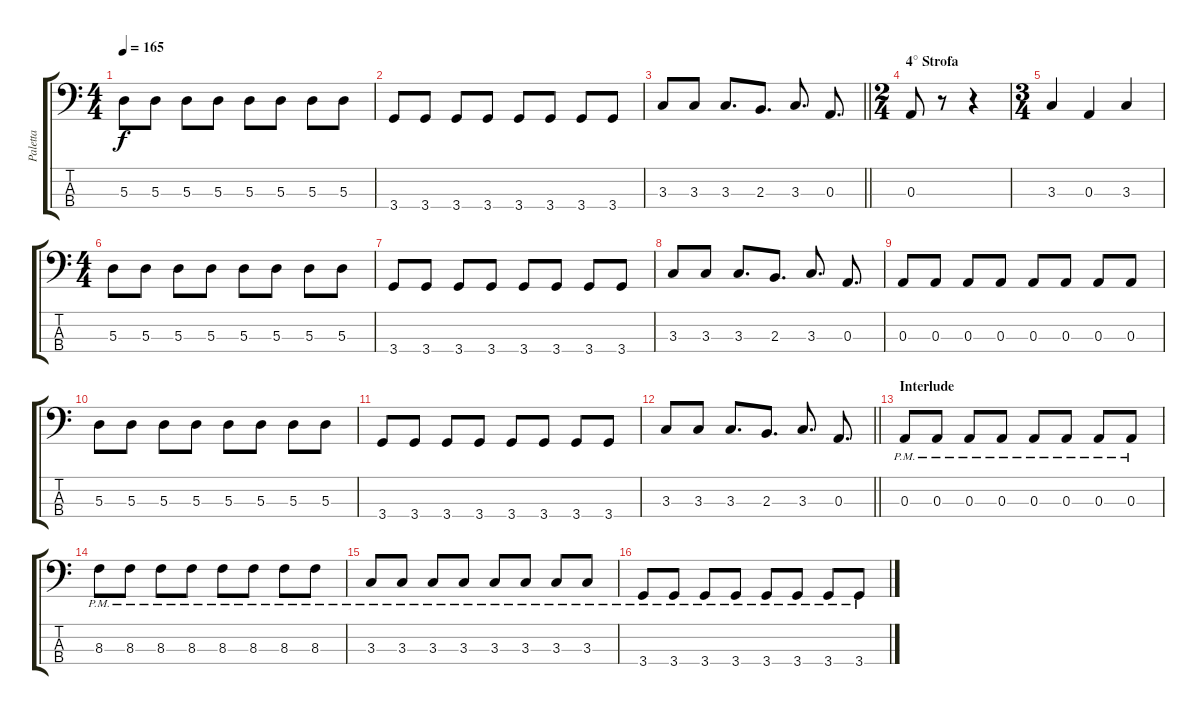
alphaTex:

\track ("Paletta" "Paletta") {instrument electricbasspick}
\staff {score tabs}
\tuning (G2 D2 A1 E1) {hide}
\ts (4 4)
\tempo 165
\clef f4
\ks c
5.3.8{dy f} 5.3.8 5.3.8 5.3.8 5.3.8 5.3.8 5.3.8 5.3.8 |
3.4.8 3.4.8 3.4.8 3.4.8 3.4.8 3.4.8 3.4.8 3.4.8 |
\barLineRight lightlight
3.3.8 3.3.8 3.3.8{d} 2.3.8{d} 3.3.8{d} 0.3.8{d} |
\ts (2 4)
\section ("" "4° Strofa")
0.3.8 r.8 r.4 |
\ts (3 4)
3.3.4 0.3.4 3.3.4 |
\ts (4 4)
5.3.8 5.3.8 5.3.8 5.3.8 5.3.8 5.3.8 5.3.8 5.3.8 |
3.4.8 3.4.8 3.4.8 3.4.8 3.4.8 3.4.8 3.4.8 3.4.8 |
3.3.8 3.3.8 3.3.8{d} 2.3.8{d} 3.3.8{d} 0.3.8{d} |
0.3.8 0.3.8 0.3.8 0.3.8 0.3.8 0.3.8 0.3.8 0.3.8 |
5.3.8 5.3.8 5.3.8 5.3.8 5.3.8 5.3.8 5.3.8 5.3.8 |
3.4.8 3.4.8 3.4.8 3.4.8 3.4.8 3.4.8 3.4.8 3.4.8 |
\barLineRight lightlight
3.3.8 3.3.8 3.3.8{d} 2.3.8{d} 3.3.8{d} 0.3.8{d} |
\section ("" "Interlude")
0.3{pm}.8 0.3{pm}.8 0.3{pm}.8 0.3{pm}.8 0.3{pm}.8 0.3{pm}.8 0.3{pm}.8 0.3{pm}.8 |
8.3{pm}.8 8.3{pm}.8 8.3{pm}.8 8.3{pm}.8 8.3{pm}.8 8.3{pm}.8 8.3{pm}.8 8.3{pm}.8 |
3.3{pm}.8 3.3{pm}.8 3.3{pm}.8 3.3{pm}.8 3.3{pm}.8 3.3{pm}.8 3.3{pm}.8 3.3{pm}.8 |
3.4{pm}.8 3.4{pm}.8 3.4{pm}.8 3.4{pm}.8 3.4{pm}.8 3.4{pm}.8 3.4{pm}.8 3.4{pm}.8
